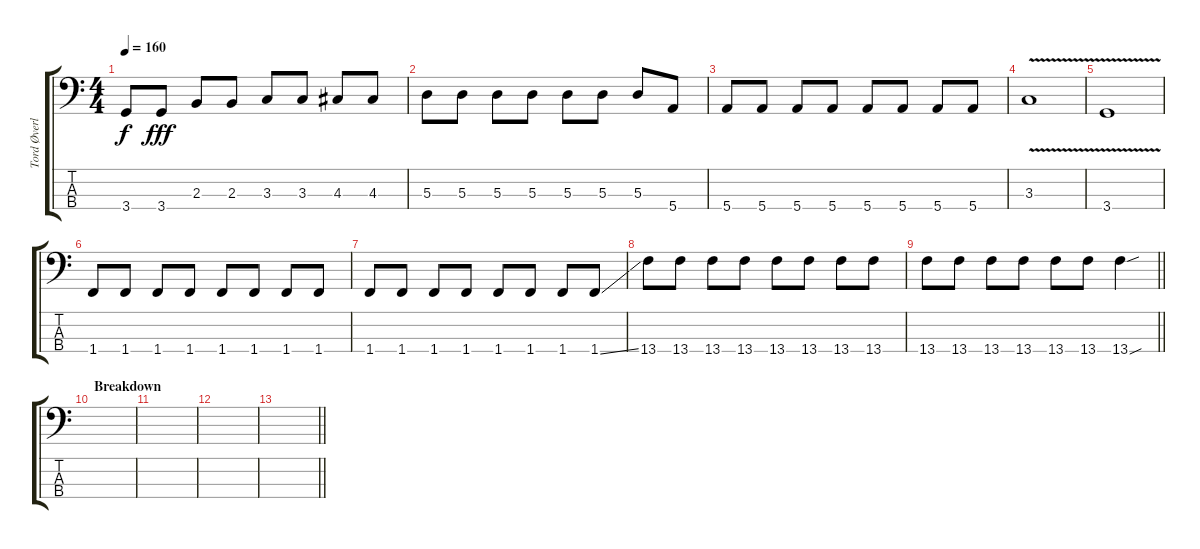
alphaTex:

\track ("Tord Øverland-Knudsen" "Tord Øverl") {instrument slapbass2}
\staff {score tabs}
\tuning (G2 D2 A1 E1) {hide}
\ts (4 4)
\tempo 160
\clef f4
\ks c
3.4{t}.8{dy f} 3.4.8{dy fff} 2.3.8 2.3.8 3.3.8 3.3.8 4.3.8 4.3.8 |
5.3.8 5.3.8 5.3.8 5.3.8 5.3.8 5.3.8 5.3.8 5.4.8 |
5.4.8 5.4.8 5.4.8 5.4.8 5.4.8 5.4.8 5.4.8 5.4.8 |
3.3{v}.1 |
3.4{v}.1 |
1.4.8 1.4.8 1.4.8 1.4.8 1.4.8 1.4.8 1.4.8 1.4.8 |
1.4.8 1.4.8 1.4.8 1.4.8 1.4.8 1.4.8 1.4.8 1.4{ss}.8 |
13.4.8 13.4.8 13.4.8 13.4.8 13.4.8 13.4.8 13.4.8 13.4.8 |
\barLineRight lightlight
13.4.8 13.4.8 13.4.8 13.4.8 13.4.8 13.4.8 13.4{sou}.4 |
\section ("" "Breakdown")
|
|
|
\barLineRight lightlight
